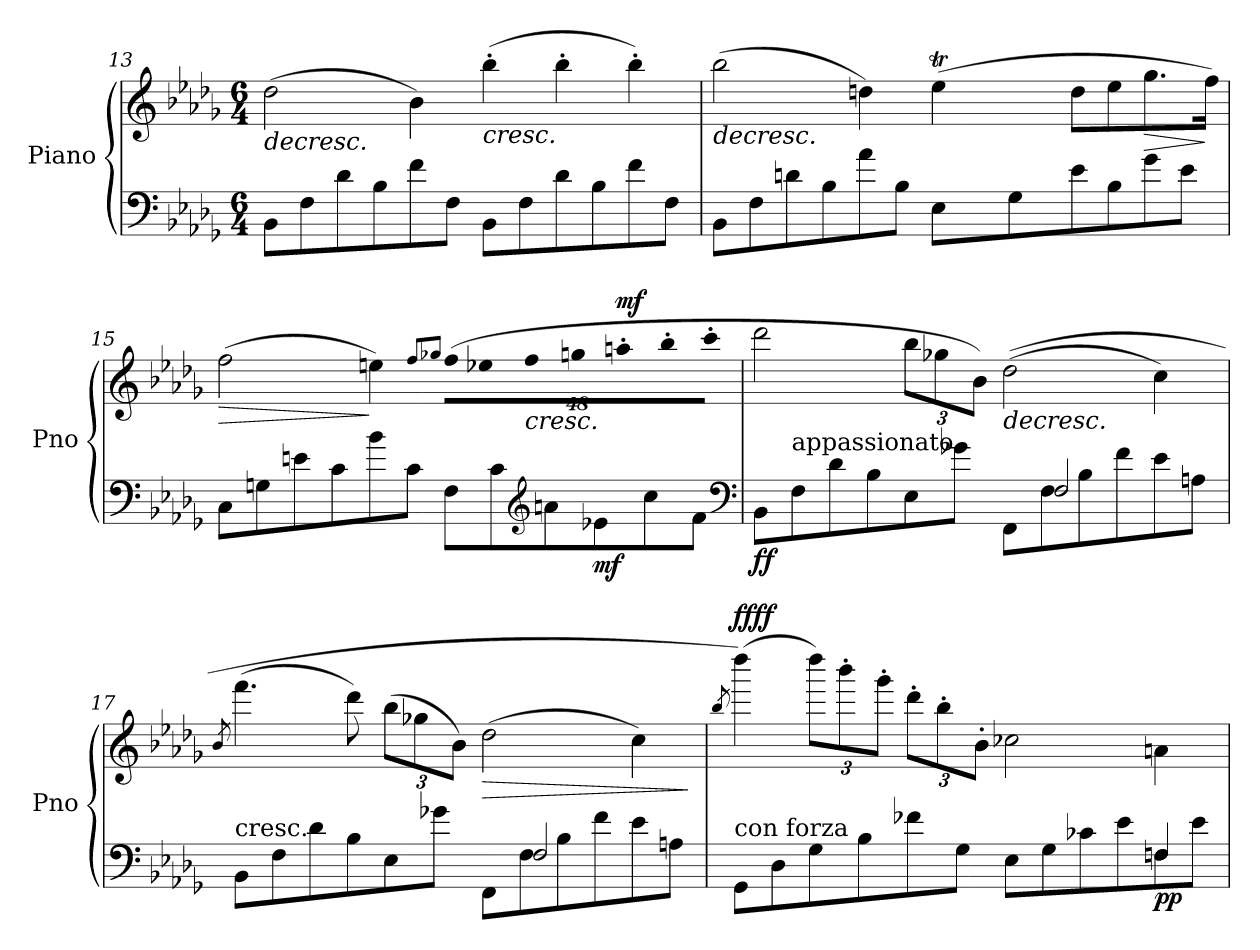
**kern	**kern	**dynam
*part1	*part1	*part1
*staff2	*staff1	*staff1/2
*I"Piano	*	*
*I'Pno	*	*
*clefF4	*clefG2	*
*k[b-e-a-d-g-]	*k[b-e-a-d-g-]	*
*D-:	*D-:	*
*M6/4	*M6/4	*
=13	=13	=13
!	!	!LO:HP:b
8BB-\L	(2dd-\	>
8F\	.	.
8d-\	.	.
8B-\	.	.
8f\	4b-\)	.
8F\J	.	.
!	!	!LO:HP:b
8BB-\L	(4bb-'\	<
8F\	.	.
8d-\	4bb-'\	.
8B-\	.	.
8f\	4bb-'\)	.
8F\J	.	.
.	.	]
=14	=14	=14
!	!	!LO:HP:b
*	*^	*
8BB-\L	(2bb-\	2.ryy	>
8F\	.	.	.
8dn\	.	.	.
8B-\	.	.	.
8a-\	4ddn\)	.	.
8B-\J	.	.	.
8E-\L	(4ee-T\	32ee-LLLyy	.
.	.	32ffyy	.
.	.	32ee-yy	.
.	.	32ffyy	.
8G-\	.	32ee-yy	.
.	.	32ffJyy	.
.	.	16ee-JJyy	.
8e-\	8dd\L	2ryy	.
8B-\	8ee-\	.	.
!	!	!	!LO:HP:b
8g-\	8.gg-\	.	>
8e-\J	.	.	.
.	16ff\Jk)	.	]
*	*v	*v	*
.	.	[ ]
!!LO:LB:g=z
=15	=15	=15
!	!	!LO:HP:b
8C\L	(2ff\	>
8Gn\	.	.
8en\	.	.
8c\	.	.
8b-\	4een\)	]
8c\J	.	.
.	8qff/L	.
.	8qgg-X/J	.
*	*Xbrackettup	*
!	!LO:N:vis=8	!LO:DY:b=2
!	!	!LO:DY:n=1:a
8F\L	(384%41ff\L	mp mp
!	!LO:N:vis=8	!
.	384%41ee-X\	.
8c\	.	.
!	!LO:N:vis=8	!LO:HP:b
.	384%41ff\	<
*clefG2	*	*
8an\	.	.
!	!LO:N:vis=8	!
.	384%41ggn\	.
!	!	!LO:DY:n=2:b=2
8e-X\	.	mf
!	!LO:N:vis=8	!LO:DY:n=3:a
.	384%41aan'\	mf
8cc\	.	.
!	!LO:N:vis=8	!
.	384%41bb-'\	.
8f\J	.	.
!	!LO:N:vis=8	!
.	384%41ccc'\J	.
.	384ryy	.
*clefF4	*	*
=16	=16	=16
*^	*	*
!	!	!	!LO:DY:b=2
!	!	!	!LO:DY:n=1:b
8BB-\L	2..ryy	2ddd-\	f f
!LO:TX:a:t=appassionato	!	!	!
8F\	.	.	.
8d-\	.	.	.
8B-\	.	.	.
8E-\	.	12bb-\L	.
.	.	12gg-X\	.
8g-X\J	.	.	.
.	.	12b-\J)	.
!	!	!	!LO:HP:b
8FF\L	.	((2dd-\	>
8F\	2F/	.	.
8B-\	.	.	.
8f\	.	.	.
8e-\	.	4cc\)	.
8An\J	8ryy	.	.
*v	*v	*	*
.	.	[
!!LO:PB:g=z
=17	=17	=17
.	8qb-/	.
*^	*	*
!LO:TX:a:t=cresc.	!	!	!
8BB-\L	2..ryy	(4.fff\	.
8F\	.	.	.
8d-\	.	.	.
8B-\	.	8ddd-\)	.
8E-\	.	(12bb-\L	.
.	.	12gg-X\	.
8g-X\J	.	.	.
.	.	12b-\J)	.
!	!	!	!LO:HP:b
8FF\L	.	(2dd-\	>
8F\	2F/	.	.
8B-\	.	.	.
8f\	.	.	.
8e-\	.	4cc\)	.
8An\J	8ryy	.	.
*v	*v	*	*
.	.	]
=18	=18	=18
.	8qbb-/	.
*^	*	*
!LO:TX:a:t=con forza	!	!	!
!	!	!	!LO:DY:b=2
!	!	!	!LO:DY:n=1:a
8GG-\L	4ryy	(4dddd-\)	ff ff
8D-\	.	.	.
*v	*v	*	*
8G-\	12dddd-\L)	.
.	12bbb-'\	.
8B-\	.	.
.	12ggg-'\J	.
8f-X\	12ddd-'\L	.
.	12bb-'\	.
8G-\J	.	.
.	12b-'\J	.
8E-\L	2cc-X\	.
8G-\	.	.
8c-X\	.	.
8e-\	.	.
*^	*	*
!	!	!	!LO:DY:n=2:b=2
!	!	!	!LO:DY:n=3:b
8F\	4Fn/	4an\	p p
8e-\J	.	.	.
*v	*v	*	*
.	.	]
=	=	=
*-	*-	*-
